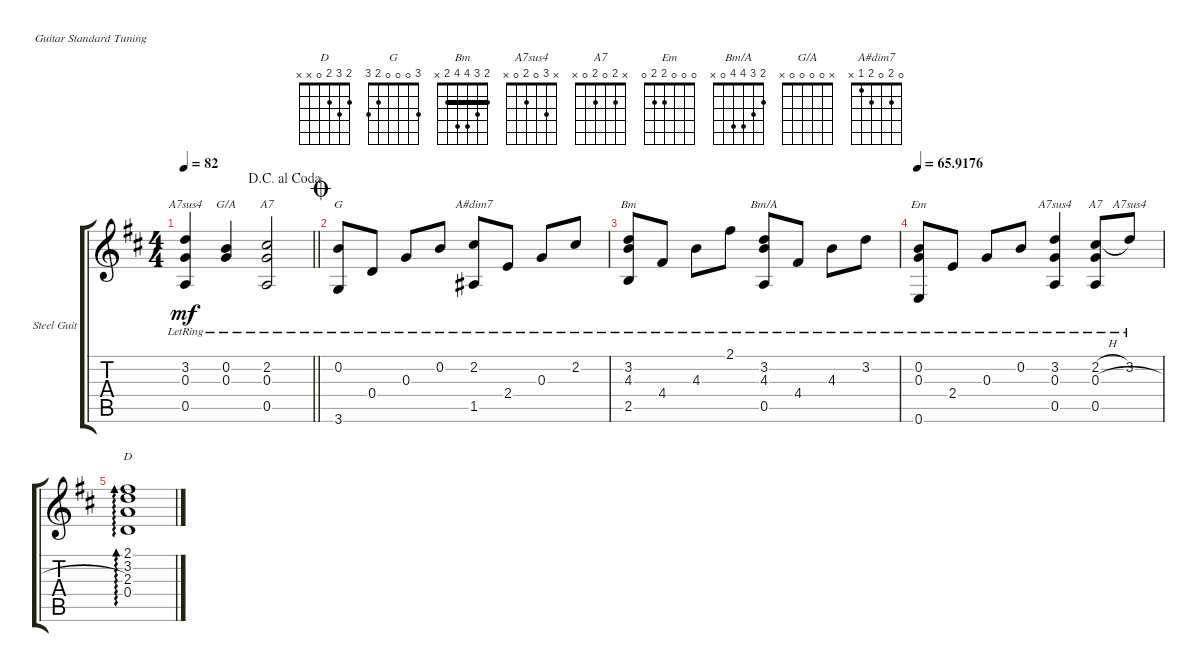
\defaultSystemsLayout 4
\bracketExtendMode groupsimilarinstruments
\firstSystemTrackNameOrientation horizontal
\otherSystemsTrackNameOrientation horizontal
\track ("Steel Guitar" "Steel Guit") {instrument acousticguitarsteel}
\staff {score tabs}
\tuning (E4 B3 G3 D3 A2 E2)
\chord ("D" 2 3 2 0 x x)
\chord ("G" 3 0 0 0 2 3)
\chord ("Bm" 2 3 4 4 2 x) {barre 2}
\chord ("A7sus4" x 3 0 2 0 x)
\chord ("A7" x 2 0 2 0 x)
\chord ("Em" 0 0 0 2 2 0)
\chord ("Bm/A" 2 3 4 4 0 x)
\chord ("G/A" x 0 0 0 0 x)
\chord ("A#dim7" 0 2 0 2 1 x)
\ts (4 4)
\jump dacapoalcoda
\tempo 82
\clef g2
\barLineRight lightlight
\ks d
(0.5{lr} 3.2{lr} 0.3{lr}).4{ch "A7sus4" dy mf} (0.3{lr} 0.2{lr}).4{ch "G/A"} (0.5{lr} 0.3{lr} 2.2{lr}).2{ch "A7"} |
\jump coda
(3.6{lr} 0.2{lr}).8{ch "G"} 0.4{lr}.8 0.3{lr}.8 0.2{lr}.8 (1.5{lr} 2.2{lr}).8{ch "A#dim7"} 2.4{lr}.8 0.3{lr}.8 2.2{lr}.8 |
(2.5{lr} 4.3{lr} 3.2{lr}).8{ch "Bm"} 4.4{lr}.8 4.3{lr}.8 2.1{lr}.8 (0.5{lr} 3.2{lr} 4.3{lr}).8{ch "Bm/A"} 4.4{lr}.8 4.3{lr}.8 3.2{lr}.8 |
\tempo
65.9176 (0.6{lr} 0.3{lr} 0.2{lr}).8{ch "Em"} 2.4{lr}.8 0.3{lr}.8 0.2{lr}.8 (0.5{lr} 0.3{lr} 3.2{lr}).4{ch "A7sus4"} (0.5{lr} 0.3{h lr} 2.2{h lr}).8{ch "A7"} 3.2{lr}.8{ch "A7sus4"} |
(0.4 2.3 3.2 2.1).1{ad 0 ch "D"}
